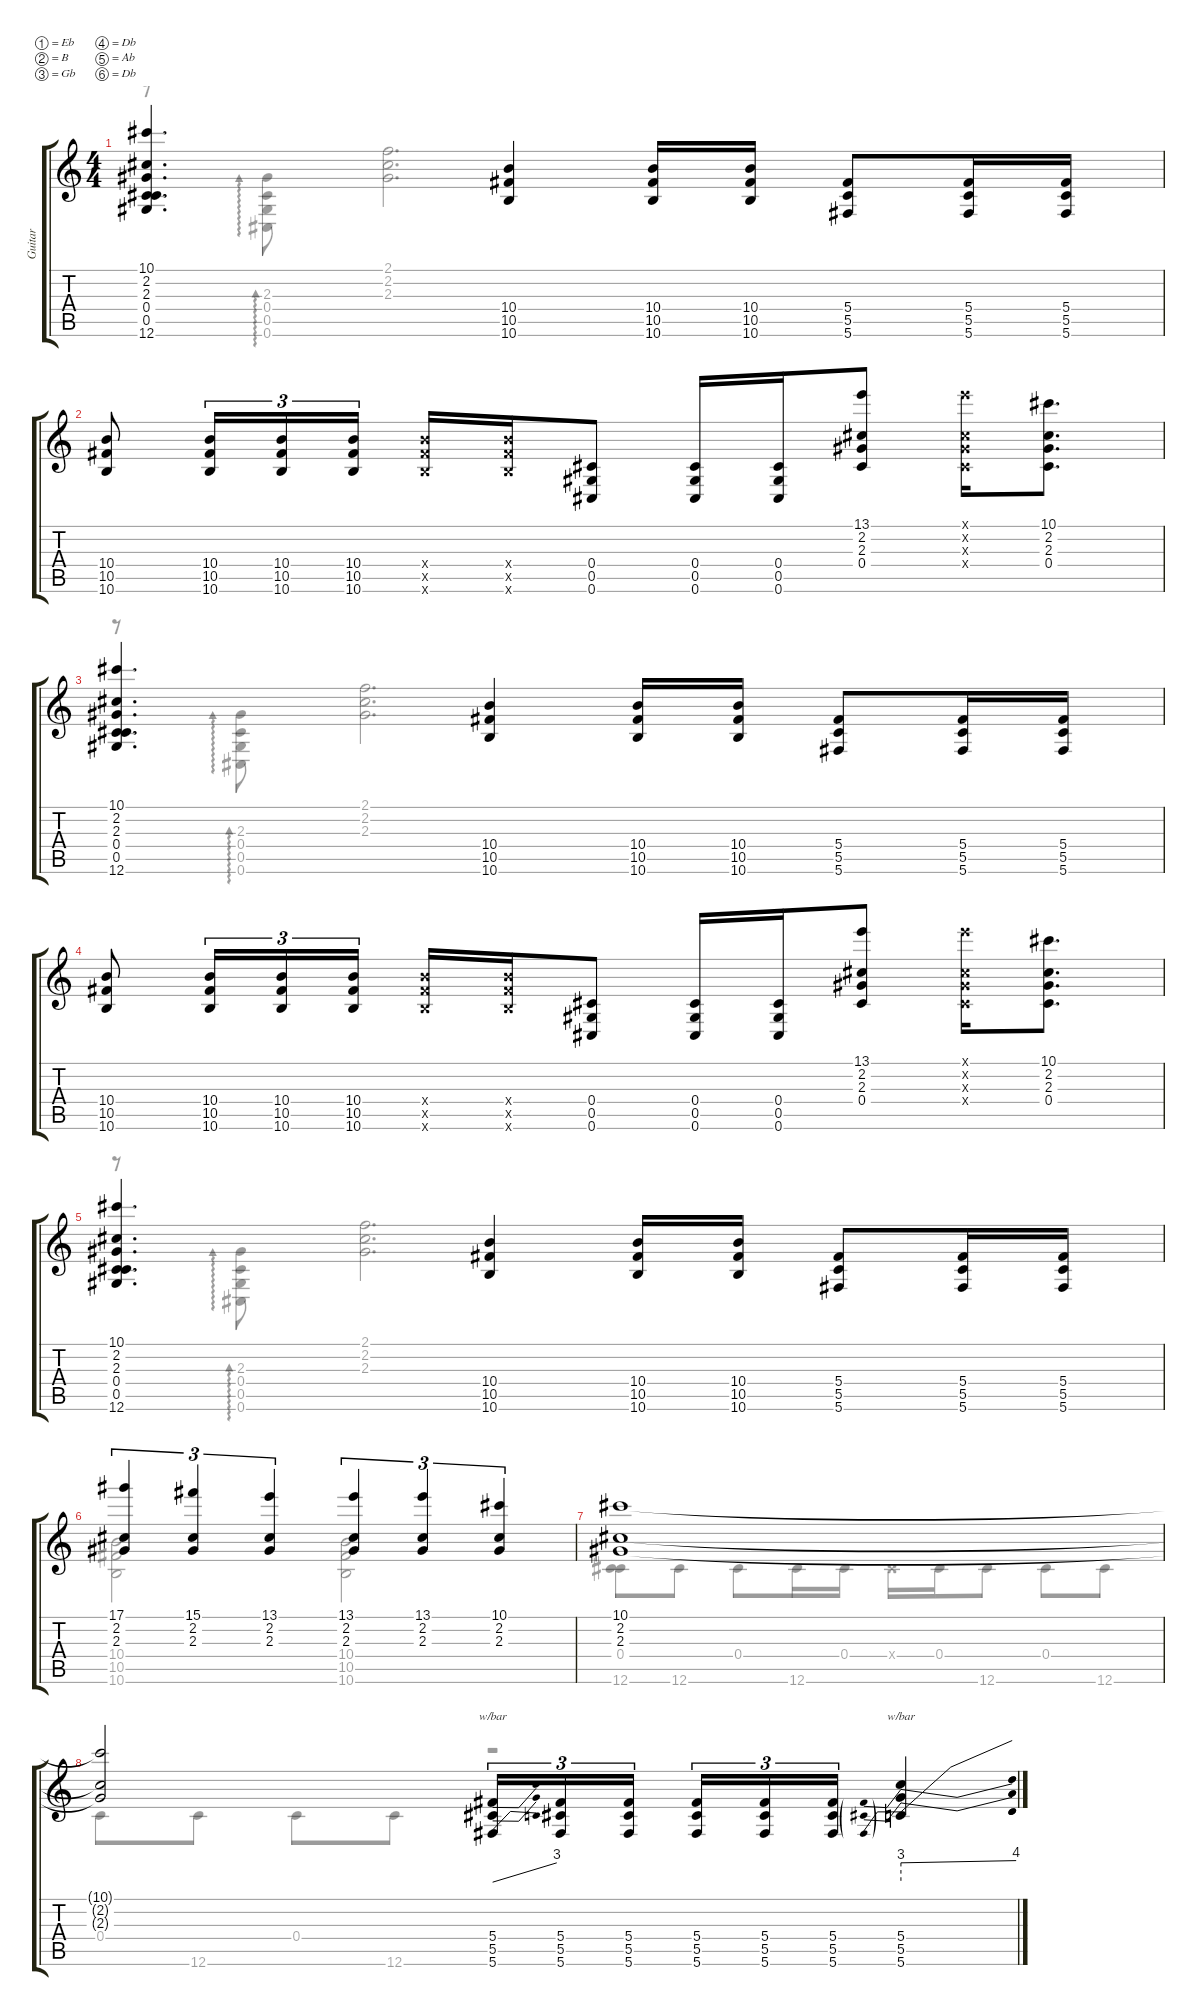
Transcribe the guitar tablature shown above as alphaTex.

\defaultSystemsLayout 4
\hideDynamics
\bracketExtendMode groupsimilarinstruments
\otherSystemsTrackNameOrientation horizontal
\track ("Steel Guitar" "Guitar") {instrument acousticguitarsteel}
\staff {score tabs}
\tuning (Eb4 B3 Gb3 Db3 Ab2 Db2)
\voice
\ts (4 4)
\tempo (120 hide)
\clef g2
\ks c
(10.1{acc #} 2.2{acc #} 2.3{acc #} 0.4{acc #} 0.5{acc #} 12.6{acc #}).4{d dy mf beam Up} (10.6 10.5{acc #} 10.4).4{beam Up} (10.6 10.5{acc #} 10.4).16{beam Up} (10.4 10.5{acc #} 10.6).16{beam Up} (5.6{acc #} 5.5{acc #} 5.4{acc #}).8{beam Up} (5.4{acc #} 5.5{acc #} 5.6{acc #}).16{beam Up} (5.6{acc #} 5.5{acc #} 5.4{acc #}).16{beam Up} |
(10.5{acc #} 10.4 10.6).8{beam Up} (10.4 10.5{acc #} 10.6).16{tu (3 2) beam Up} (10.6 10.5{acc #} 10.4).16{tu (3 2) beam Up} (10.4 10.5{acc #} 10.6).16{tu (3 2) beam Up} (10.6{x} 10.5{x acc #} 10.4{x}).16{beam Up} (10.6{x} 10.5{x acc #} 10.4{x}).16{beam Up} (0.6{acc #} 0.5{acc #} 0.4{acc #}).8{beam Up} (0.4{acc #} 0.5{acc #} 0.6{acc #}).16{beam Up} (0.4{acc #} 0.5{acc #} 0.6{acc #}).16{beam Up} (13.1 2.2{acc #} 2.3{acc #} 0.4{acc #}).8{beam Up} (13.1{x} 2.2{x acc #} 2.3{x acc #} 0.4{x acc #}).16{beam Down} (10.1{acc #} 0.4{acc #} 2.3{acc #} 2.2{acc #}).8{d beam Down} |
(10.1{acc #} 2.2{acc #} 2.3{acc #} 0.4{acc #} 0.5{acc #} 12.6{acc #}).4{d beam Up} (10.6 10.5{acc #} 10.4).4{beam Up} (10.6 10.5{acc #} 10.4).16{beam Up} (10.4 10.5{acc #} 10.6).16{beam Up} (5.6{acc #} 5.5{acc #} 5.4{acc #}).8{beam Up} (5.4{acc #} 5.5{acc #} 5.6{acc #}).16{beam Up} (5.6{acc #} 5.5{acc #} 5.4{acc #}).16{beam Up} |
(10.5{acc #} 10.4 10.6).8{beam Up} (10.4 10.5{acc #} 10.6).16{tu (3 2) beam Up} (10.6 10.5{acc #} 10.4).16{tu (3 2) beam Up} (10.4 10.5{acc #} 10.6).16{tu (3 2) beam Up} (10.6{x} 10.5{x acc #} 10.4{x}).16{beam Up} (10.6{x} 10.5{x acc #} 10.4{x}).16{beam Up} (0.6{acc #} 0.5{acc #} 0.4{acc #}).8{beam Up} (0.4{acc #} 0.5{acc #} 0.6{acc #}).16{beam Up} (0.4{acc #} 0.5{acc #} 0.6{acc #}).16{beam Up} (13.1 2.2{acc #} 2.3{acc #} 0.4{acc #}).8{beam Up} (13.1{x} 2.2{x acc #} 2.3{x acc #} 0.4{x acc #}).16{beam Down} (10.1{acc #} 0.4{acc #} 2.3{acc #} 2.2{acc #}).8{d beam Down} |
(10.1{acc #} 2.2{acc #} 2.3{acc #} 0.4{acc #} 0.5{acc #} 12.6{acc #}).4{d beam Up} (10.6 10.5{acc #} 10.4).4{beam Up} (10.6 10.5{acc #} 10.4).16{beam Up} (10.4 10.5{acc #} 10.6).16{beam Up} (5.6{acc #} 5.5{acc #} 5.4{acc #}).8{beam Up} (5.4{acc #} 5.5{acc #} 5.6{acc #}).16{beam Up} (5.6{acc #} 5.5{acc #} 5.4{acc #}).16{beam Up} |
(17.1{acc #} 2.2{acc #} 2.3{acc #}).4{tu (3 2) beam Up} (15.1{acc #} 2.2{acc #} 2.3{acc #}).4{tu (3 2) beam Up} (13.1 2.3{acc #} 2.2{acc #}).4{tu (3 2) beam Up} (13.1 2.2{acc #} 2.3{acc #}).4{tu (3 2) beam Up} (13.1 2.3{acc #} 2.2{acc #}).4{tu (3 2) beam Up} (10.1{acc #} 2.2{acc #} 2.3{acc #}).4{tu (3 2) beam Up} |
(10.1{acc #} 2.2{acc #} 2.3{acc #}).1{beam Up} |
(10.1{t acc #} 2.2{t acc #} 2.3{t acc #}).2{beam Up} (5.6{acc #} 5.5{acc #} 5.4{acc #}).16{tu (3 2) tbe (dive default 0 0 60 12) beam Up} (5.4{acc #} 5.5{acc #} 5.6{acc #}).16{tu (3 2) beam Up} (5.6{acc #} 5.5{acc #} 5.4{acc #}).16{tu (3 2) beam Up} (5.4{acc #} 5.5{acc #} 5.6{acc #}).16{tu (3 2) beam Up} (5.6{acc #} 5.5{acc #} 5.4{acc #}).16{tu (3 2) beam Up} (5.4{acc #} 5.5{acc #} 5.6{acc #}).16{tu (3 2) beam Up} (5.6 5.5 5.4).4{tbe (predivedive default 0 12 60 16) beam Up}
\voice
\clef g2
\ottava regular
\simile none
\ks c
r.8{dy mf beam Down} (0.6{acc #} 0.5{acc #} 0.4{acc #} 2.3{acc #}).8{ad 0 beam Down} (2.1 2.2{acc #} 2.3{acc #}).2{d beam Down} |
|
r.8{beam Down} (0.6{acc #} 0.5{acc #} 0.4{acc #} 2.3{acc #}).8{ad 0 beam Down} (2.1 2.2{acc #} 2.3{acc #}).2{d beam Down} |
|
r.8{beam Down} (0.6{acc #} 0.5{acc #} 0.4{acc #} 2.3{acc #}).8{ad 0 beam Down} (2.1 2.2{acc #} 2.3{acc #}).2{d beam Down} |
(10.4 10.5{acc #} 10.6).2{beam Down} (10.6 10.5{acc #} 10.4).2{beam Down} |
(0.4{acc #} 12.6{acc #}).8{beam Down} 12.6{acc #}.8{beam Down} 0.4{acc #}.8{beam Down} 12.6{acc #}.16{beam Down} 0.4{acc #}.16{beam Down} 0.4{x acc #}.16{beam Down} 0.4{acc #}.16{beam Down} 12.6{acc #}.8{beam Down} 0.4{acc #}.8{beam Down} 12.6{acc #}.8{beam Down} |
0.4{acc #}.8{beam Down} 12.6{acc #}.8{beam Down} 0.4{acc #}.8{beam Down} 12.6{acc #}.8{beam Down} r.2{beam Down}
